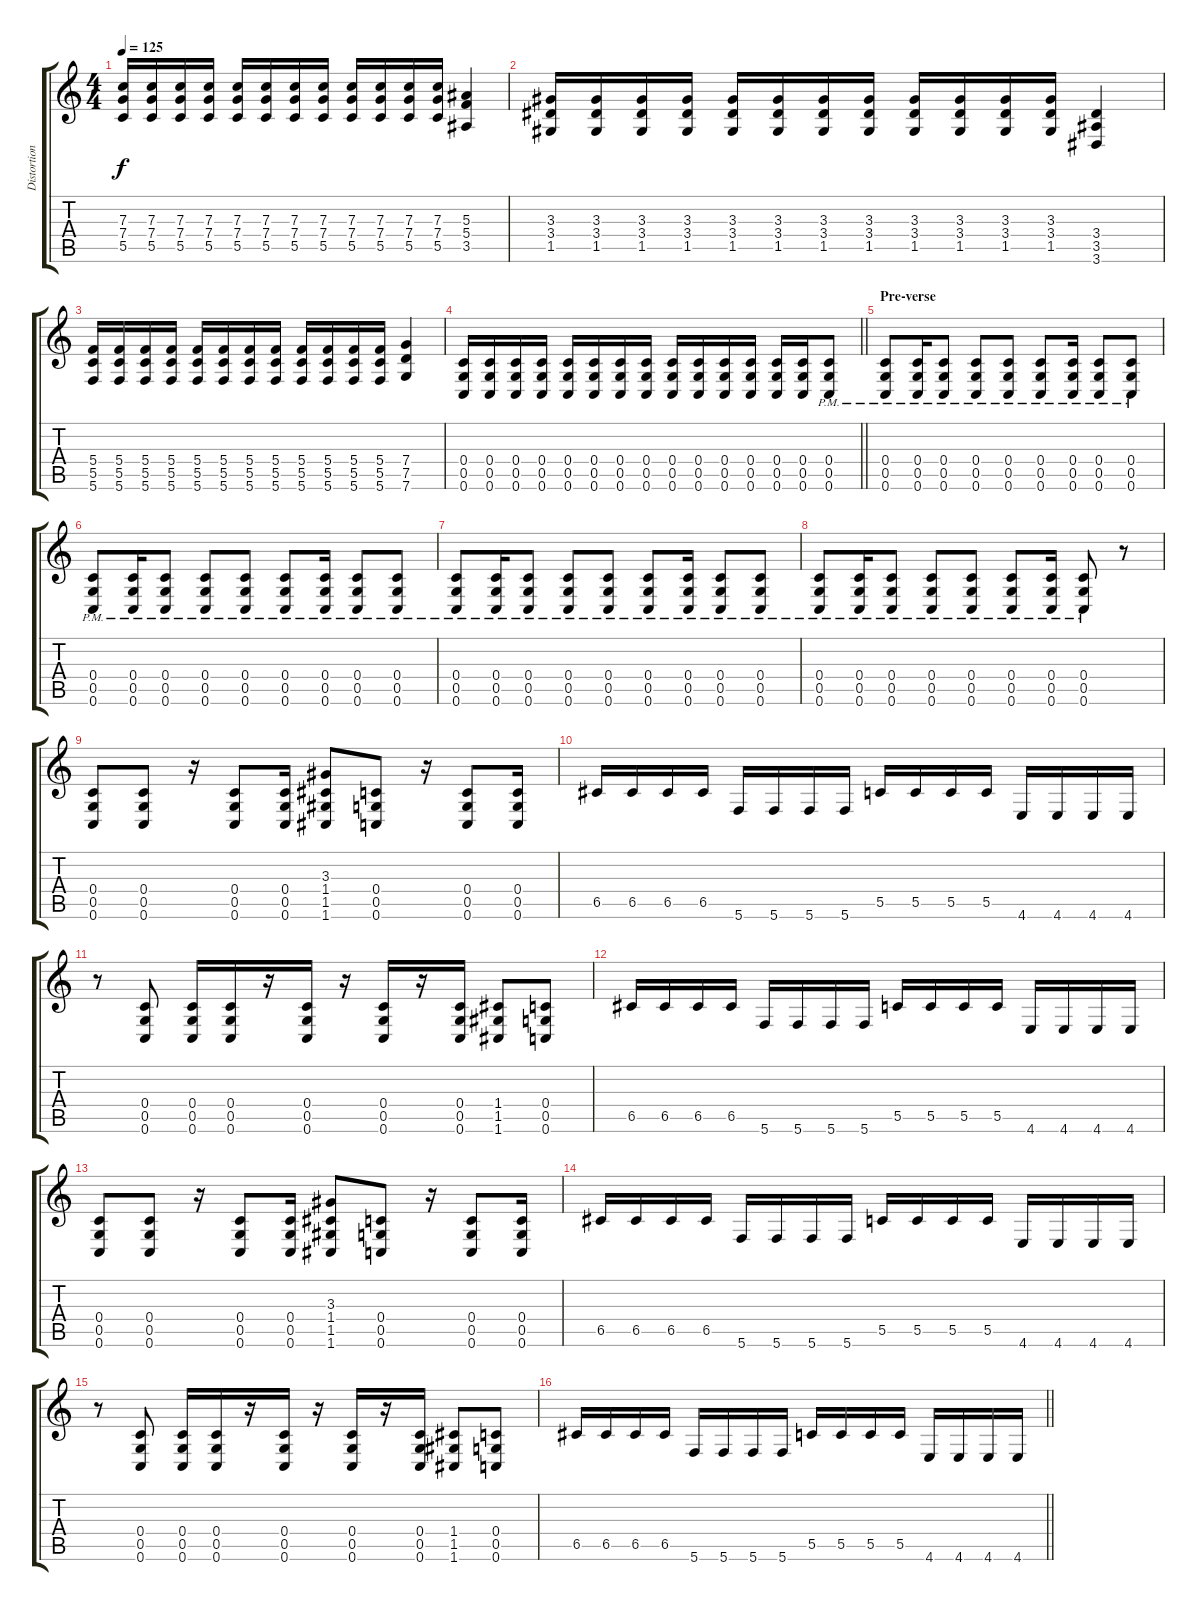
\track ("Distortion guitar" "Distortion") {instrument overdrivenguitar}
\staff {score tabs}
\tuning (D4 A3 F3 C3 G2 C2) {hide}
\ts (4 4)
\tempo 125
\clef g2
\ks c
(7.3 7.4 5.5).16{dy f} (7.3 7.4 5.5).16 (7.3 7.4 5.5).16 (7.3 7.4 5.5).16 (7.3 7.4 5.5).16 (7.3 7.4 5.5).16 (7.3 7.4 5.5).16 (7.3 7.4 5.5).16 (7.3 7.4 5.5).16 (7.3 7.4 5.5).16 (7.3 7.4 5.5).16 (7.3 7.4 5.5).16 (5.3 5.4 3.5).4 |
(3.3 3.4 1.5).16 (3.3 3.4 1.5).16 (3.3 3.4 1.5).16 (3.3 3.4 1.5).16 (3.3 3.4 1.5).16 (3.3 3.4 1.5).16 (3.3 3.4 1.5).16 (3.3 3.4 1.5).16 (3.3 3.4 1.5).16 (3.3 3.4 1.5).16 (3.3 3.4 1.5).16 (3.3 3.4 1.5).16 (3.4 3.5 3.6).4 |
(5.4 5.5 5.6).16 (5.4 5.5 5.6).16 (5.4 5.5 5.6).16 (5.4 5.5 5.6).16 (5.4 5.5 5.6).16 (5.4 5.5 5.6).16 (5.4 5.5 5.6).16 (5.4 5.5 5.6).16 (5.4 5.5 5.6).16 (5.4 5.5 5.6).16 (5.4 5.5 5.6).16 (5.4 5.5 5.6).16 (7.4 7.5 7.6).4 |
\barLineRight lightlight
(0.4 0.5 0.6).16 (0.4 0.5 0.6).16 (0.4 0.5 0.6).16 (0.4 0.5 0.6).16 (0.4 0.5 0.6).16 (0.4 0.5 0.6).16 (0.4 0.5 0.6).16 (0.4 0.5 0.6).16 (0.4 0.5 0.6).16 (0.4 0.5 0.6).16 (0.4 0.5 0.6).16 (0.4 0.5 0.6).16 (0.4 0.5 0.6).16 (0.4 0.5 0.6).16 (0.4{pm} 0.5{pm} 0.6{pm}).8 |
\section ("" "Pre-verse")
(0.4{pm} 0.5{pm} 0.6{pm}).8 (0.4{pm} 0.5{pm} 0.6{pm}).16 (0.4{pm} 0.5{pm} 0.6{pm}).8 (0.4{pm} 0.5{pm} 0.6{pm}).8 (0.4{pm} 0.5{pm} 0.6{pm}).8 (0.4{pm} 0.5{pm} 0.6{pm}).8 (0.4{pm} 0.5{pm} 0.6{pm}).16 (0.4{pm} 0.5{pm} 0.6{pm}).8 (0.4{pm} 0.5{pm} 0.6{pm}).8 |
(0.4{pm} 0.5{pm} 0.6{pm}).8 (0.4{pm} 0.5{pm} 0.6{pm}).16 (0.4{pm} 0.5{pm} 0.6{pm}).8 (0.4{pm} 0.5{pm} 0.6{pm}).8 (0.4{pm} 0.5{pm} 0.6{pm}).8 (0.4{pm} 0.5{pm} 0.6{pm}).8 (0.4{pm} 0.5{pm} 0.6{pm}).16 (0.4{pm} 0.5{pm} 0.6{pm}).8 (0.4{pm} 0.5{pm} 0.6{pm}).8 |
(0.4{pm} 0.5{pm} 0.6{pm}).8 (0.4{pm} 0.5{pm} 0.6{pm}).16 (0.4{pm} 0.5{pm} 0.6{pm}).8 (0.4{pm} 0.5{pm} 0.6{pm}).8 (0.4{pm} 0.5{pm} 0.6{pm}).8 (0.4{pm} 0.5{pm} 0.6{pm}).8 (0.4{pm} 0.5{pm} 0.6{pm}).16 (0.4{pm} 0.5{pm} 0.6{pm}).8 (0.4{pm} 0.5{pm} 0.6{pm}).8 |
(0.4{pm} 0.5{pm} 0.6{pm}).8 (0.4{pm} 0.5{pm} 0.6{pm}).16 (0.4{pm} 0.5{pm} 0.6{pm}).8 (0.4{pm} 0.5{pm} 0.6{pm}).8 (0.4{pm} 0.5{pm} 0.6{pm}).8 (0.4{pm} 0.5{pm} 0.6{pm}).8 (0.4{pm} 0.5{pm} 0.6{pm}).16 (0.4{pm} 0.5{pm} 0.6{pm}).8 r.8 |
(0.4 0.5 0.6).8 (0.4 0.5 0.6).8 r.16 (0.4 0.5 0.6).8 (0.4 0.5 0.6).16 (3.3 1.4 1.5 1.6).8 (0.4 0.5 0.6).8 r.16 (0.4 0.5 0.6).8 (0.4 0.5 0.6).16 |
6.5.16 6.5.16 6.5.16 6.5.16 5.6.16 5.6.16 5.6.16 5.6.16 5.5.16 5.5.16 5.5.16 5.5.16 4.6.16 4.6.16 4.6.16 4.6.16 |
r.8 (0.4 0.5 0.6).8 (0.4 0.5 0.6).16 (0.4 0.5 0.6).16 r.16 (0.4 0.5 0.6).16 r.16 (0.4 0.5 0.6).16 r.16 (0.4 0.5 0.6).16 (1.4 1.5 1.6).8 (0.4 0.5 0.6).8 |
6.5.16 6.5.16 6.5.16 6.5.16 5.6.16 5.6.16 5.6.16 5.6.16 5.5.16 5.5.16 5.5.16 5.5.16 4.6.16 4.6.16 4.6.16 4.6.16 |
(0.4 0.5 0.6).8 (0.4 0.5 0.6).8 r.16 (0.4 0.5 0.6).8 (0.4 0.5 0.6).16 (3.3 1.4 1.5 1.6).8 (0.4 0.5 0.6).8 r.16 (0.4 0.5 0.6).8 (0.4 0.5 0.6).16 |
6.5.16 6.5.16 6.5.16 6.5.16 5.6.16 5.6.16 5.6.16 5.6.16 5.5.16 5.5.16 5.5.16 5.5.16 4.6.16 4.6.16 4.6.16 4.6.16 |
r.8 (0.4 0.5 0.6).8 (0.4 0.5 0.6).16 (0.4 0.5 0.6).16 r.16 (0.4 0.5 0.6).16 r.16 (0.4 0.5 0.6).16 r.16 (0.4 0.5 0.6).16 (1.4 1.5 1.6).8 (0.4 0.5 0.6).8 |
\barLineRight lightlight
6.5.16 6.5.16 6.5.16 6.5.16 5.6.16 5.6.16 5.6.16 5.6.16 5.5.16 5.5.16 5.5.16 5.5.16 4.6.16 4.6.16 4.6.16 4.6.16
